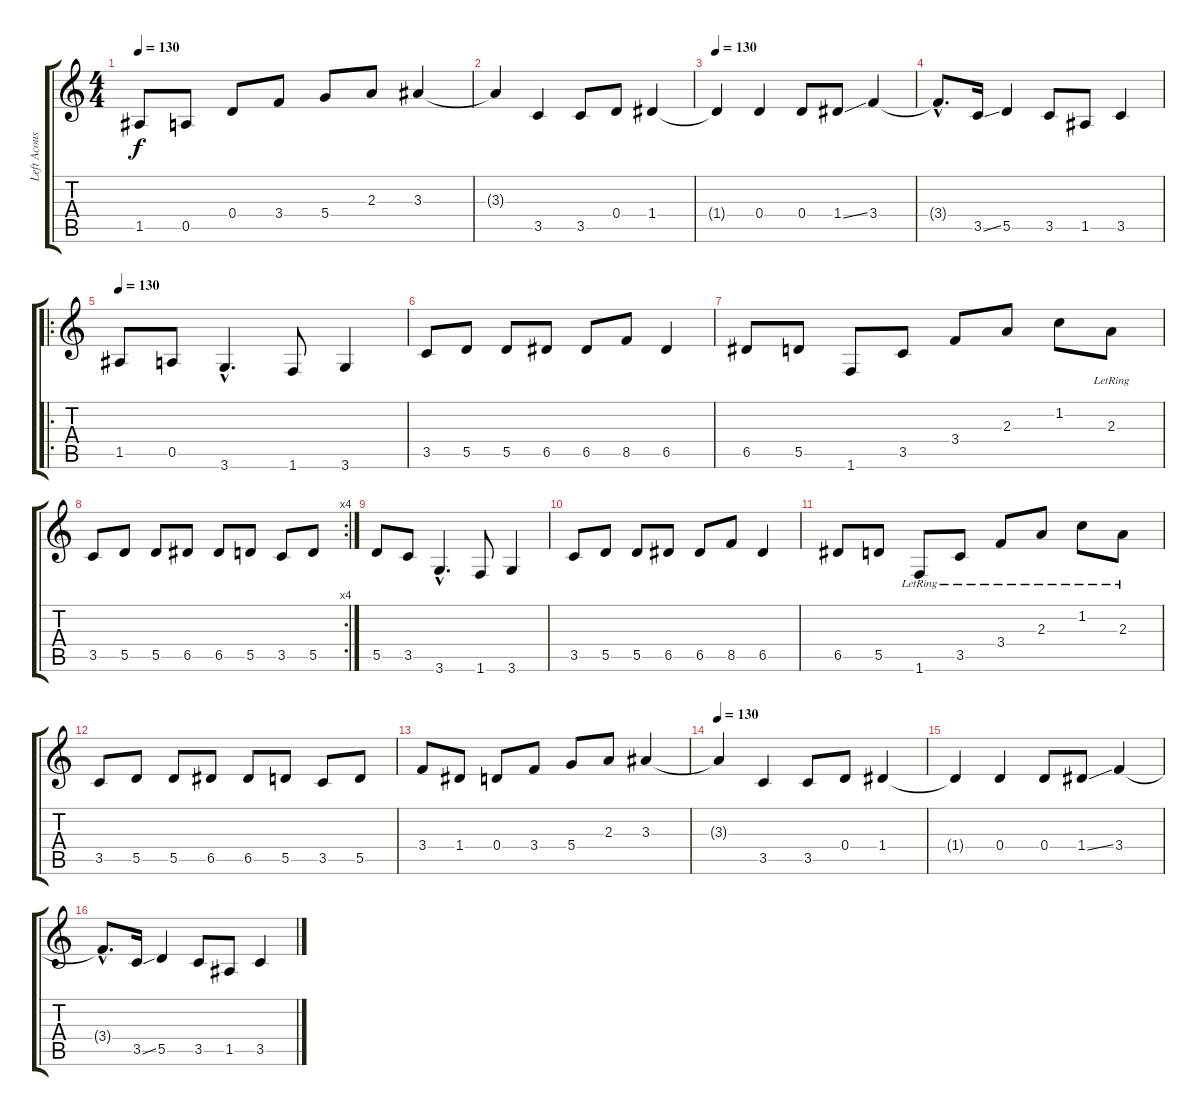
\track ("Left Acoustic" "Left Acous") {instrument acousticguitarsteel}
\staff {score tabs}
\tuning (E4 B3 G3 D3 A2 E2) {hide}
\ts (4 4)
\tempo 130
\clef g2
\ks c
1.5.8{dy f} 0.5.8 0.4.8 3.4.8 5.4.8 2.3.8 3.3.4 |
3.3{t}.4 3.5.4 3.5.8 0.4.8 1.4.4 |
\tempo 130
1.4{t}.4 0.4.4 0.4.8 1.4{ss}.8 3.4.4 |
3.4{hac t}.8{d} 3.5{ss}.16 5.5.4 3.5.8 1.5.8 3.5.4 |
\ro
\tempo 130
1.5.8{volume 15} 0.5.8 3.6{hac}.4{d} 1.6.8 3.6.4 |
3.5.8 5.5.8 5.5.8 6.5.8 6.5.8 8.5.8 6.5.4 |
6.5.8 5.5.8 1.6.8 3.5.8 3.4.8 2.3.8 1.2.8 2.3{lr}.8 |
\rc 4
3.5.8 5.5.8 5.5.8 6.5.8 6.5.8 5.5.8 3.5.8 5.5.8 |
5.5.8 3.5.8 3.6{hac}.4{d} 1.6.8 3.6.4 |
3.5.8 5.5.8 5.5.8 6.5.8 6.5.8 8.5.8 6.5.4 |
6.5.8 5.5.8 1.6{lr}.8 3.5{lr}.8 3.4{lr}.8 2.3{lr}.8 1.2{lr}.8 2.3{lr}.8 |
3.5.8 5.5.8 5.5.8 6.5.8 6.5.8 5.5.8 3.5.8 5.5.8 |
3.4.8 1.4.8 0.4.8 3.4.8 5.4.8 2.3.8 3.3.4 |
\tempo 130
3.3{t}.4 3.5.4 3.5.8 0.4.8 1.4.4 |
1.4{t}.4 0.4.4 0.4.8 1.4{ss}.8 3.4.4 |
3.4{hac t}.8{d} 3.5{ss}.16 5.5.4 3.5.8 1.5.8 3.5.4
